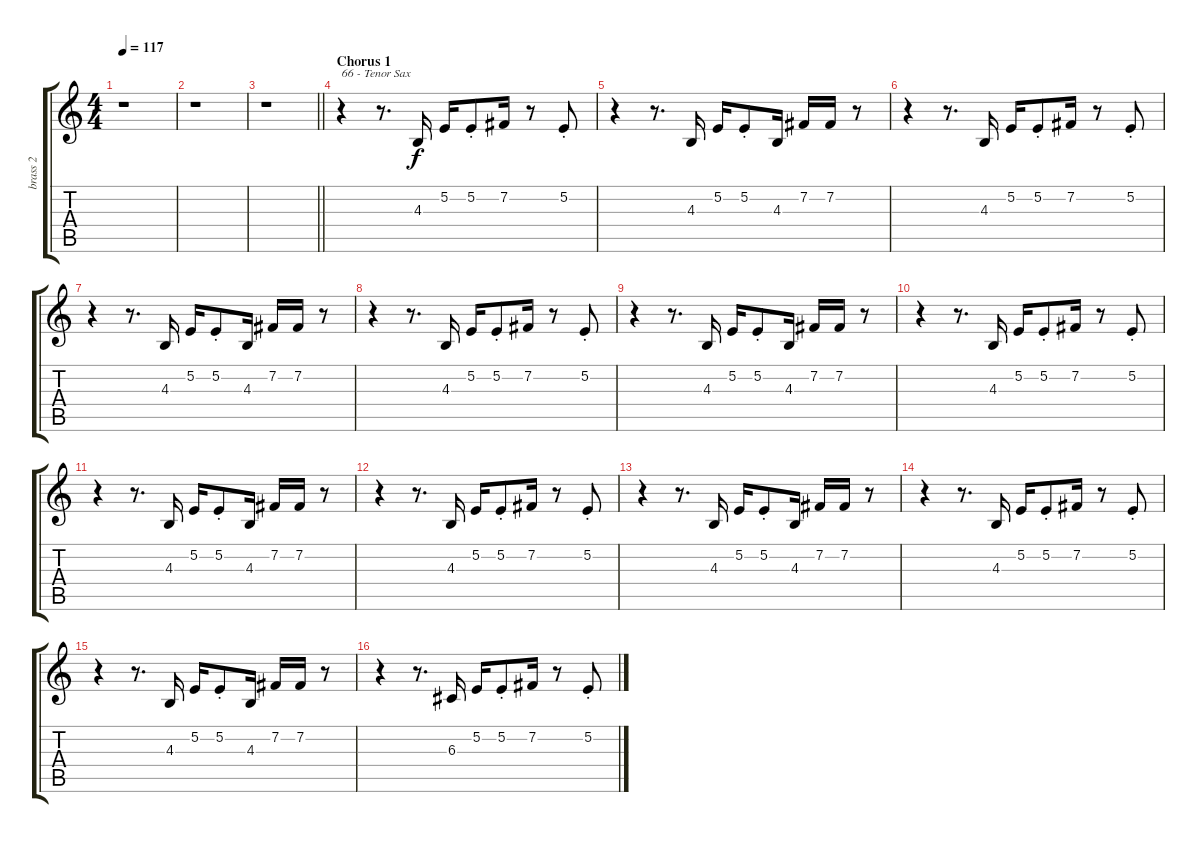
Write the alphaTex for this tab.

\track ("brass 2" "brass 2") {instrument tenorsax}
\staff {score tabs}
\tuning (E4 B3 G3 D3 A2 E2) {hide}
\ts (4 4)
\tempo 117
\clef g2
\ks c
r.1{dy f} |
r.1 |
\barLineRight lightlight
r.1 |
\section ("" "Chorus 1")
r.4{txt "66 - Tenor Sax" instrument tenorsax} r.8{d} 4.3.16 5.2.16 5.2{st}.8 7.2.16 r.8 5.2{st}.8 |
r.4 r.8{d} 4.3.16 5.2.16 5.2{st}.8 4.3.16 7.2.16 7.2.16 r.8 |
r.4 r.8{d} 4.3.16 5.2.16 5.2{st}.8 7.2.16 r.8 5.2{st}.8 |
r.4 r.8{d} 4.3.16 5.2.16 5.2{st}.8 4.3.16 7.2.16 7.2.16 r.8 |
r.4 r.8{d} 4.3.16 5.2.16 5.2{st}.8 7.2.16 r.8 5.2{st}.8 |
r.4 r.8{d} 4.3.16 5.2.16 5.2{st}.8 4.3.16 7.2.16 7.2.16 r.8 |
r.4 r.8{d} 4.3.16 5.2.16 5.2{st}.8 7.2.16 r.8 5.2{st}.8 |
r.4 r.8{d} 4.3.16 5.2.16 5.2{st}.8 4.3.16 7.2.16 7.2.16 r.8 |
r.4 r.8{d} 4.3.16 5.2.16 5.2{st}.8 7.2.16 r.8 5.2{st}.8 |
r.4 r.8{d} 4.3.16 5.2.16 5.2{st}.8 4.3.16 7.2.16 7.2.16 r.8 |
r.4 r.8{d} 4.3.16 5.2.16 5.2{st}.8 7.2.16 r.8 5.2{st}.8 |
r.4 r.8{d} 4.3.16 5.2.16 5.2{st}.8 4.3.16 7.2.16 7.2.16 r.8 |
r.4 r.8{d} 6.3.16 5.2.16 5.2{st}.8 7.2.16 r.8 5.2{st}.8
